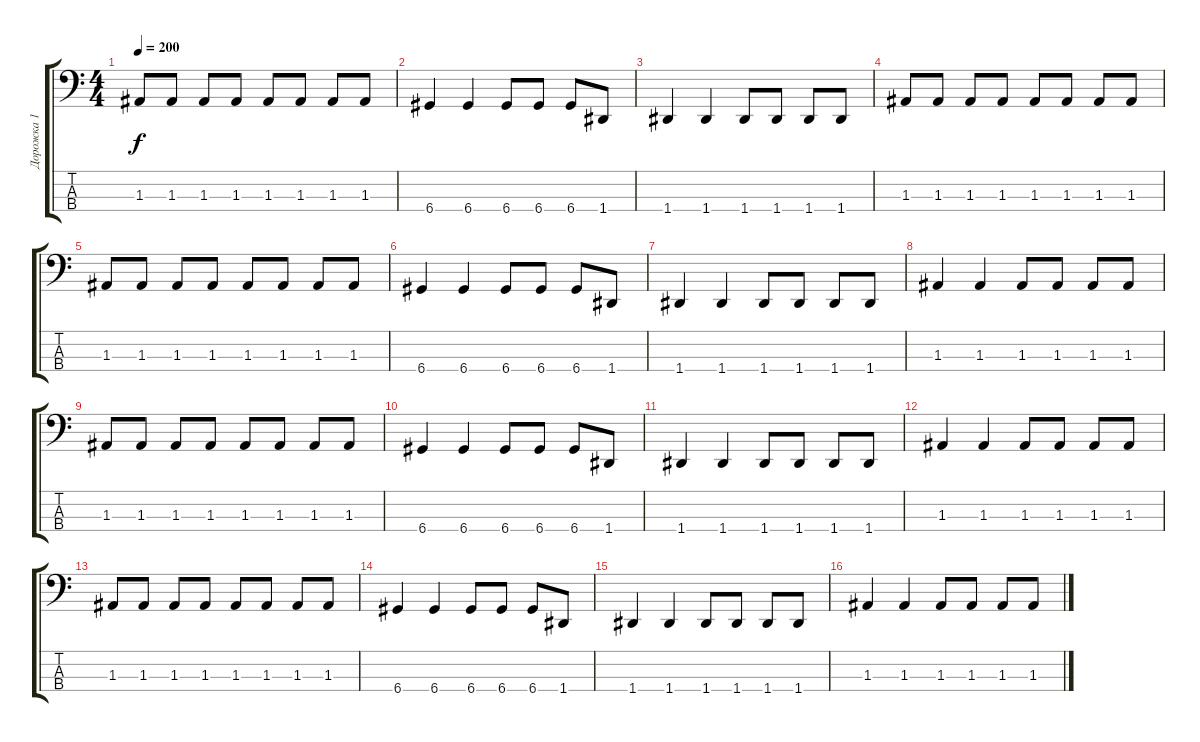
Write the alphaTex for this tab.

\track ("Дорожка 1" "Дорожка 1") {instrument electricbassfinger}
\staff {score tabs}
\tuning (G2 D2 A1 D1) {hide}
\ts (4 4)
\tempo 200
\clef f4
\ks c
1.3.8{dy f} 1.3.8 1.3.8 1.3.8 1.3.8 1.3.8 1.3.8 1.3.8 |
6.4.4 6.4.4 6.4.8 6.4.8 6.4.8 1.4.8 |
1.4.4 1.4.4 1.4.8 1.4.8 1.4.8 1.4.8 |
1.3.8 1.3.8 1.3.8 1.3.8 1.3.8 1.3.8 1.3.8 1.3.8 |
1.3.8 1.3.8 1.3.8 1.3.8 1.3.8 1.3.8 1.3.8 1.3.8 |
6.4.4 6.4.4 6.4.8 6.4.8 6.4.8 1.4.8 |
1.4.4 1.4.4 1.4.8 1.4.8 1.4.8 1.4.8 |
1.3.4 1.3.4 1.3.8 1.3.8 1.3.8 1.3.8 |
1.3.8 1.3.8 1.3.8 1.3.8 1.3.8 1.3.8 1.3.8 1.3.8 |
6.4.4 6.4.4 6.4.8 6.4.8 6.4.8 1.4.8 |
1.4.4 1.4.4 1.4.8 1.4.8 1.4.8 1.4.8 |
1.3.4 1.3.4 1.3.8 1.3.8 1.3.8 1.3.8 |
1.3.8 1.3.8 1.3.8 1.3.8 1.3.8 1.3.8 1.3.8 1.3.8 |
6.4.4 6.4.4 6.4.8 6.4.8 6.4.8 1.4.8 |
1.4.4 1.4.4 1.4.8 1.4.8 1.4.8 1.4.8 |
1.3.4 1.3.4 1.3.8 1.3.8 1.3.8 1.3.8
